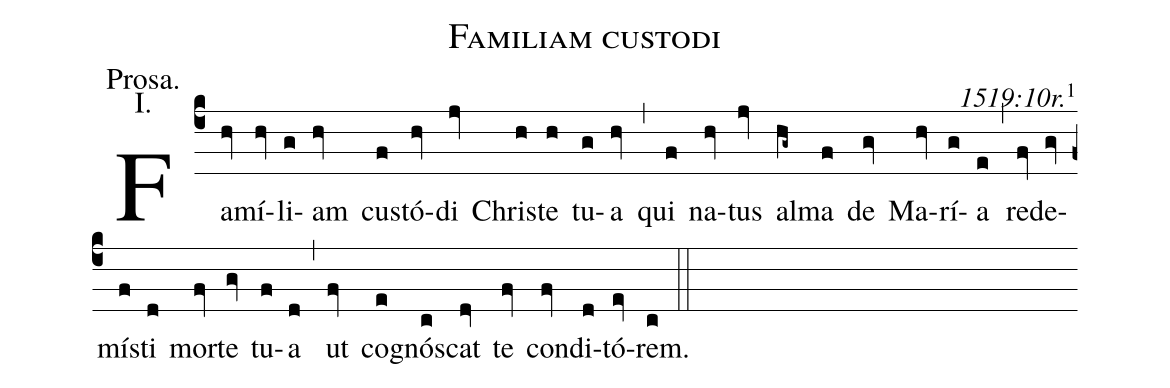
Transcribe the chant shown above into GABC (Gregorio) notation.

name: Familiam custodi;
commentary: 1519:10r.\footnote{In 1519:10r. a flat appears at `qui'; no flat appears at `Fílio'; 1519:10r. has `Spiríiui.'};
annotation: Prosa.;
annotation: I.;
%%
(c4) Fa(hv)mí(hv)li(g)am(hv) cus(f)tó(hv)di(jv) Chris(h)te(h) tu(g)a(hv) (,)
qui(f) na(hv)tus(jv) al(hg~)ma(f) de(gv) Ma(hv)rí(g)a(e) (,)
re(fv)de(gv)mís(f)ti(d) mor(fv)te(gv) tu(f)a(d) (,)
ut(fv) cog(e)nós(c)cat(dv) te(fv) con(fv)di(d)tó(ev)rem.(c) (::)
